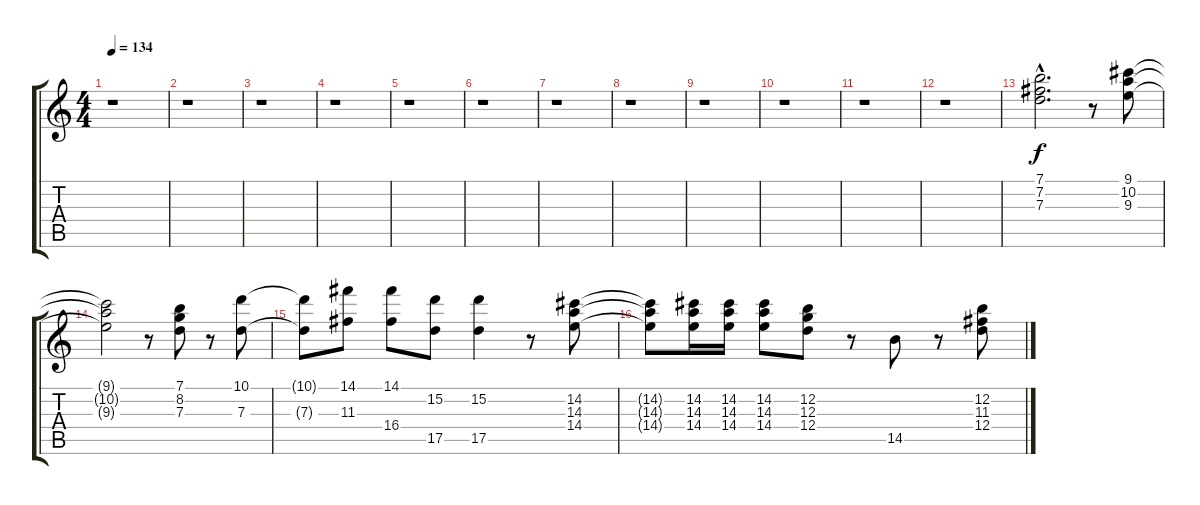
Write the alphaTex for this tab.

\track "" {instrument electricguitarclean}
\staff {score tabs}
\tuning (E4 B3 G3 D3 A2 E2) {hide}
\ts (4 4)
\tempo 134
\clef g2
\ks c
r.1{dy f} |
r.1 |
r.1 |
r.1 |
r.1 |
r.1 |
r.1 |
r.1 |
r.1 |
r.1 |
r.1 |
r.1 |
(7.1{hac} 7.2{hac} 7.3{hac}).2{d} r.8 (9.1 10.2 9.3).8 |
(9.1{t} 10.2{t} 9.3{t}).2 r.8 (7.1 8.2 7.3).8 r.8 (10.1 7.3).8 |
(10.1{t} 7.3{t}).8 (14.1 11.3).8 (14.1 16.4).8 (15.2 17.5).8 (15.2 17.5).4 r.8 (14.2 14.3 14.4).8 |
(14.2{t} 14.3{t} 14.4{t}).8 (14.2 14.3 14.4).16 (14.2 14.3 14.4).16 (14.2 14.3 14.4).8 (12.2 12.3 12.4).8 r.8 14.5.8 r.8 (12.2 11.3 12.4).8
